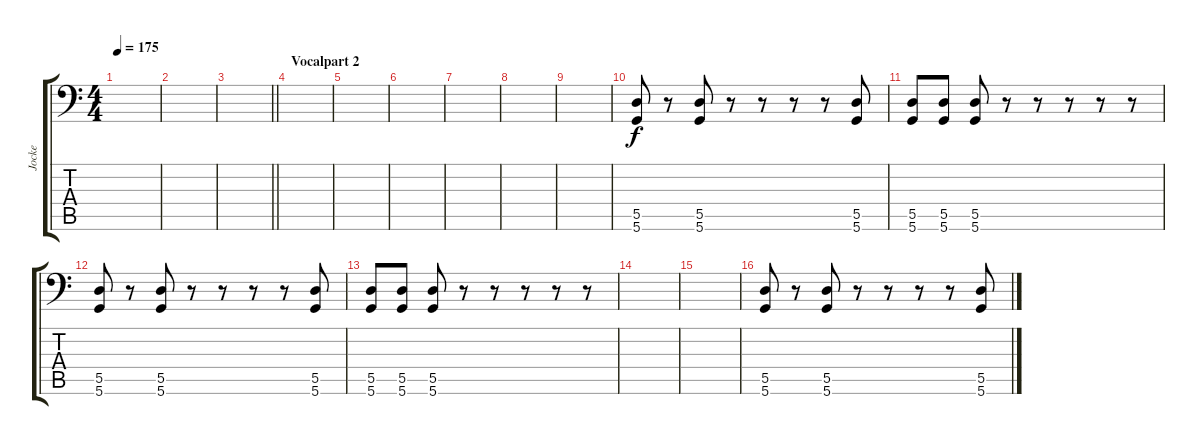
\track ("Jocke" "Jocke") {instrument synthbass1}
\staff {score tabs}
\tuning (E3 B2 G2 D2 A1 D1) {hide}
\ts (4 4)
\tempo 175
\clef f4
\ks c
|
|
\barLineRight lightlight
|
\section ("" "Vocalpart 2")
|
|
|
|
|
|
(5.5 5.6).8 r.8 (5.5 5.6).8 r.8 r.8 r.8 r.8 (5.5 5.6).8 |
(5.5 5.6).8 (5.5 5.6).8 (5.5 5.6).8 r.8 r.8 r.8 r.8 r.8 |
(5.5 5.6).8 r.8 (5.5 5.6).8 r.8 r.8 r.8 r.8 (5.5 5.6).8 |
(5.5 5.6).8 (5.5 5.6).8 (5.5 5.6).8 r.8 r.8 r.8 r.8 r.8 |
|
|
(5.5 5.6).8 r.8 (5.5 5.6).8 r.8 r.8 r.8 r.8 (5.5 5.6).8
